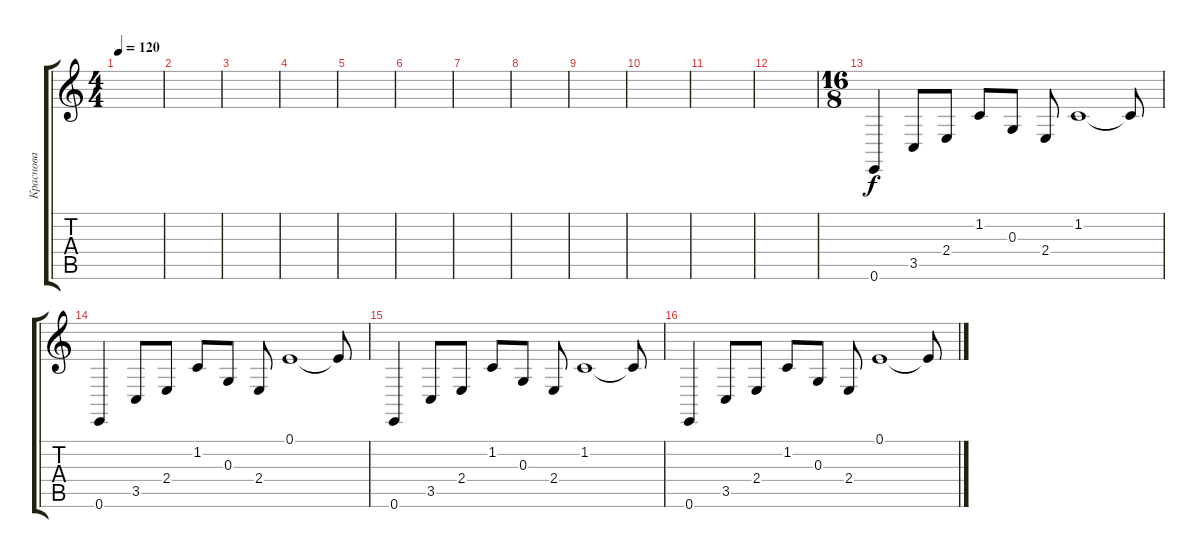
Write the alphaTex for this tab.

\track ("Краснова" "Краснова") {instrument acousticgrandpiano}
\staff {score tabs}
\tuning (E4 B3 G3 D3 A2 E2) {hide}
\ts (4 4)
\tempo 120
\clef g2
\ks c
|
|
|
|
|
|
|
|
|
|
|
|
\ts (16 8)
0.6.4 3.5.8 2.4.8 1.2.8 0.3.8 2.4.8 1.2.1 1.2{t}.8 |
0.6.4 3.5.8 2.4.8 1.2.8 0.3.8 2.4.8 0.1.1 0.1{t}.8 |
0.6.4 3.5.8 2.4.8 1.2.8 0.3.8 2.4.8 1.2.1 1.2{t}.8 |
0.6.4 3.5.8 2.4.8 1.2.8 0.3.8 2.4.8 0.1.1 0.1{t}.8
